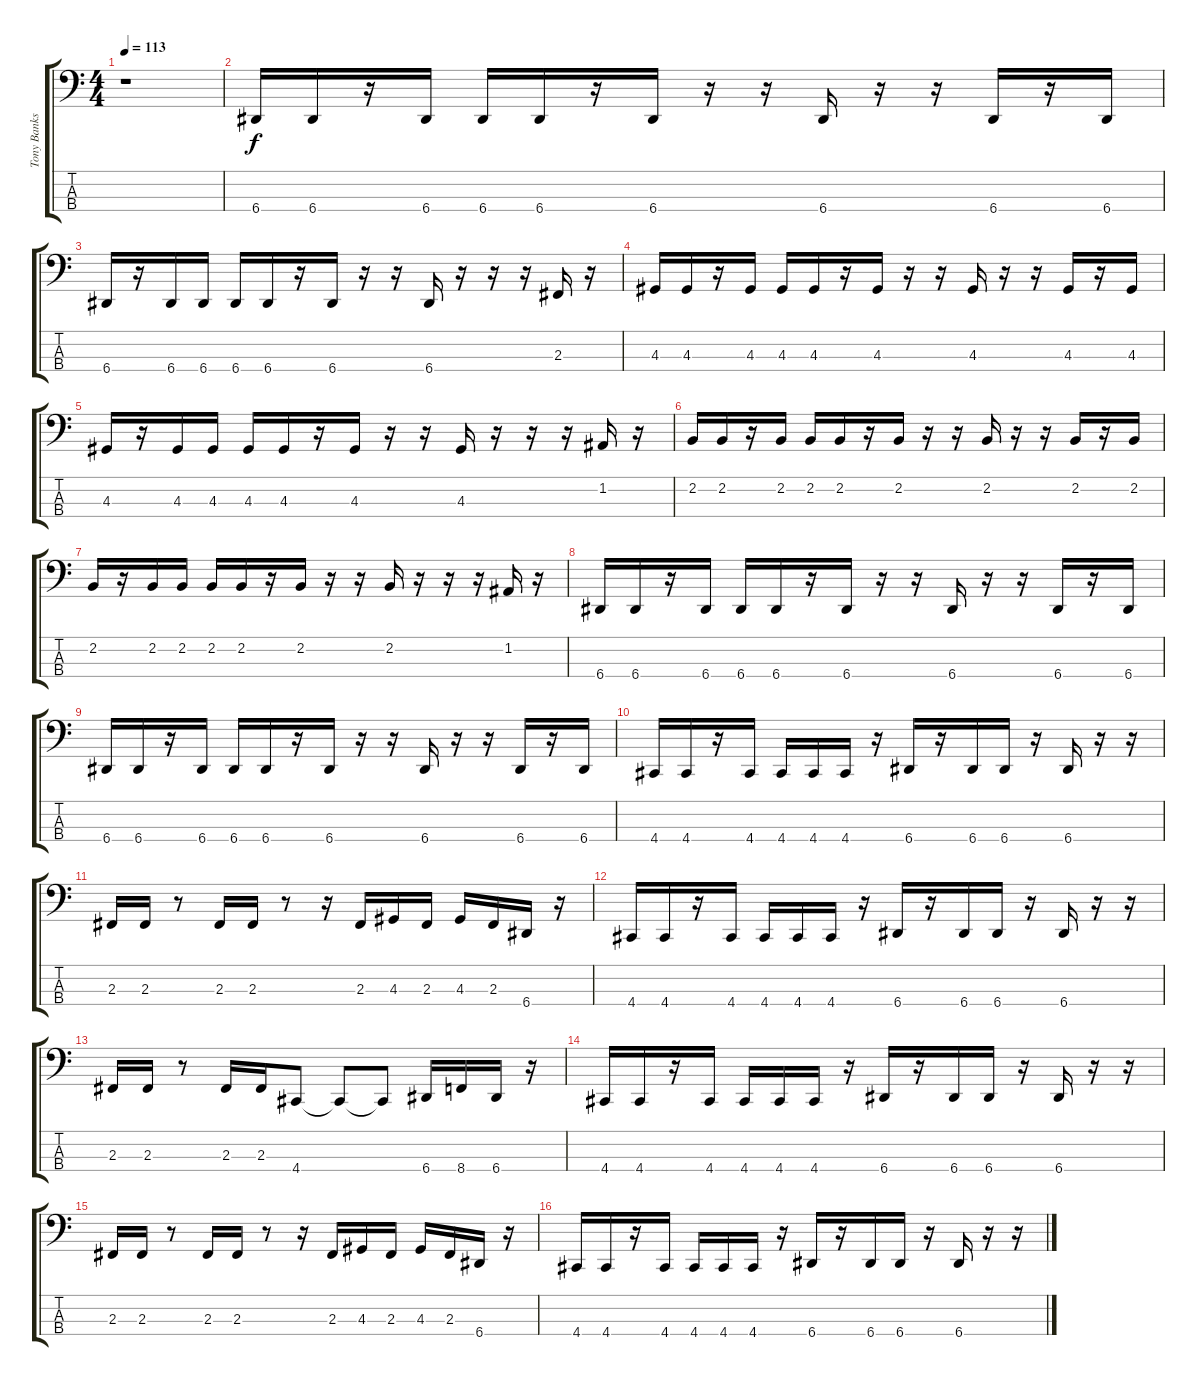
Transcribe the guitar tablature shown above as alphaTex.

\track ("Tony Banks" "Tony Banks") {instrument slapbass1}
\staff {score tabs}
\tuning (D2 A1 E1 A0) {hide}
\ts (4 4)
\tempo 113
\clef f4
\ks c
r.1{dy f} |
6.4.16 6.4.16 r.16 6.4.16 6.4.16 6.4.16 r.16 6.4.16 r.16 r.16 6.4.16 r.16 r.16 6.4.16 r.16 6.4.16 |
6.4.16 r.16 6.4.16 6.4.16 6.4.16 6.4.16 r.16 6.4.16 r.16 r.16 6.4.16 r.16 r.16 r.16 2.3.16 r.16 |
4.3.16 4.3.16 r.16 4.3.16 4.3.16 4.3.16 r.16 4.3.16 r.16 r.16 4.3.16 r.16 r.16 4.3.16 r.16 4.3.16 |
4.3.16 r.16 4.3.16 4.3.16 4.3.16 4.3.16 r.16 4.3.16 r.16 r.16 4.3.16 r.16 r.16 r.16 1.2.16 r.16 |
2.2.16 2.2.16 r.16 2.2.16 2.2.16 2.2.16 r.16 2.2.16 r.16 r.16 2.2.16 r.16 r.16 2.2.16 r.16 2.2.16 |
2.2.16 r.16 2.2.16 2.2.16 2.2.16 2.2.16 r.16 2.2.16 r.16 r.16 2.2.16 r.16 r.16 r.16 1.2.16 r.16 |
6.4.16 6.4.16 r.16 6.4.16 6.4.16 6.4.16 r.16 6.4.16 r.16 r.16 6.4.16 r.16 r.16 6.4.16 r.16 6.4.16 |
6.4.16 6.4.16 r.16 6.4.16 6.4.16 6.4.16 r.16 6.4.16 r.16 r.16 6.4.16 r.16 r.16 6.4.16 r.16 6.4.16 |
4.4.16 4.4.16 r.16 4.4.16 4.4.16 4.4.16 4.4.16 r.16 6.4.16 r.16 6.4.16 6.4.16 r.16 6.4.16 r.16 r.16 |
2.3.16 2.3.16 r.8 2.3.16 2.3.16 r.8 r.16 2.3.16 4.3.16 2.3.16 4.3.16 2.3.16 6.4.16 r.16 |
4.4.16 4.4.16 r.16 4.4.16 4.4.16 4.4.16 4.4.16 r.16 6.4.16 r.16 6.4.16 6.4.16 r.16 6.4.16 r.16 r.16 |
2.3.16 2.3.16 r.8 2.3.16 2.3.16 4.4.8 4.4{t}.8 4.4{t}.8 6.4.16 8.4.16 6.4.16 r.16 |
4.4.16 4.4.16 r.16 4.4.16 4.4.16 4.4.16 4.4.16 r.16 6.4.16 r.16 6.4.16 6.4.16 r.16 6.4.16 r.16 r.16 |
2.3.16 2.3.16 r.8 2.3.16 2.3.16 r.8 r.16 2.3.16 4.3.16 2.3.16 4.3.16 2.3.16 6.4.16 r.16 |
4.4.16 4.4.16 r.16 4.4.16 4.4.16 4.4.16 4.4.16 r.16 6.4.16 r.16 6.4.16 6.4.16 r.16 6.4.16 r.16 r.16
